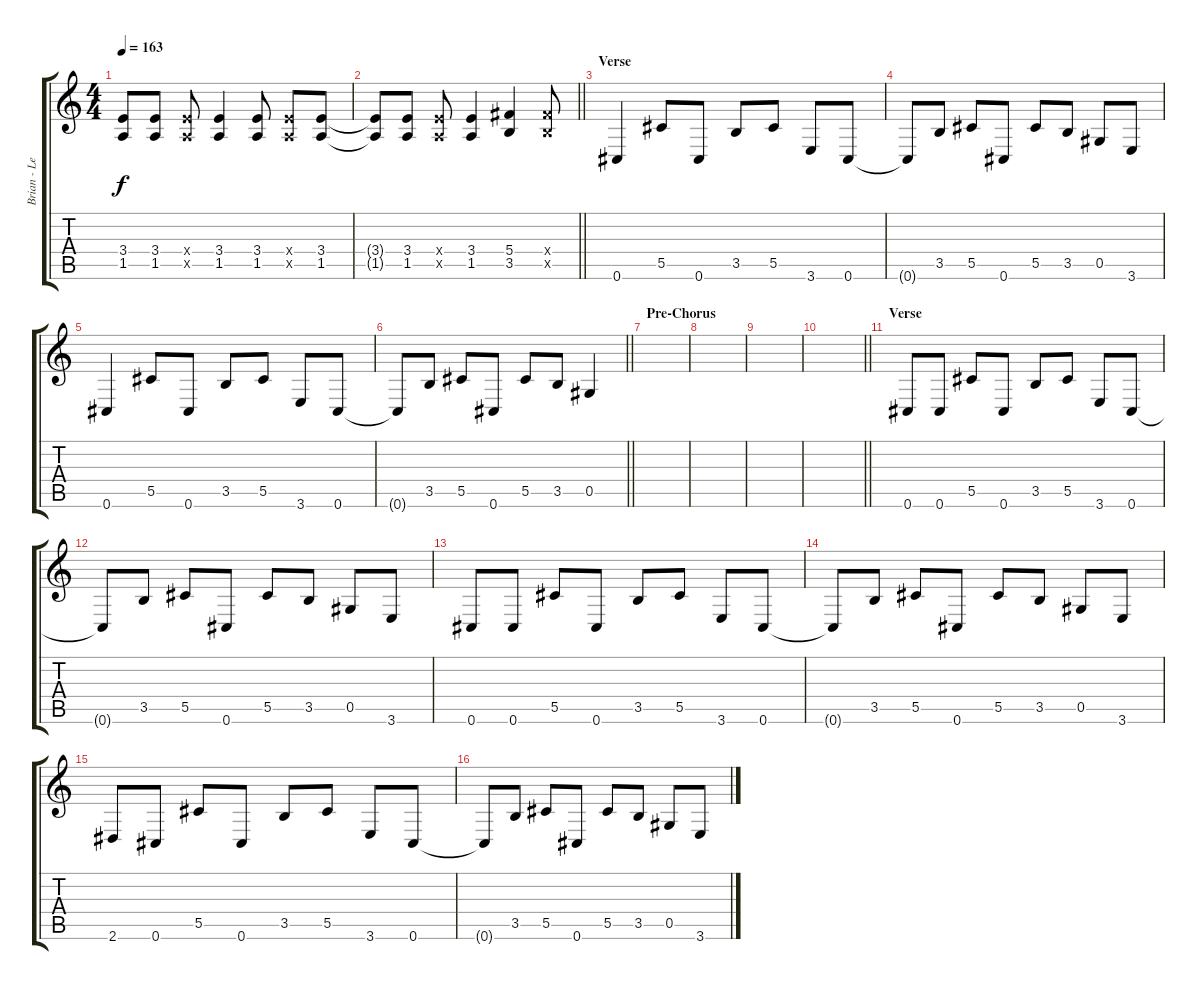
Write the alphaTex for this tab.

\track ("Brian - Lead Gtr (1/2 Step Down Drop C#)" "Brian - Le") {instrument acousticguitarsteel}
\staff {score tabs}
\tuning (Eb4 Bb3 Gb3 Db3 Ab2 Db2) {hide}
\ts (4 4)
\tempo 163
\clef g2
\ks c
(3.4 1.5).8{dy f} (3.4 1.5).8 (3.4{x} 1.5{x}).8 (3.4 1.5).4 (3.4 1.5).8 (3.4{x} 1.5{x}).8 (3.4 1.5).8 |
\barLineRight lightlight
(3.4{t} 1.5{t}).8 (3.4 1.5).8 (3.4{x} 1.5{x}).8 (3.4 1.5).4 (5.4 3.5).4 (5.4{x} 3.5{x}).8 |
\section ("" "Verse")
0.6.4 5.5.8 0.6.8 3.5.8 5.5.8 3.6.8 0.6.8 |
0.6{t}.8 3.5.8 5.5.8 0.6.8 5.5.8 3.5.8 0.5.8 3.6.8 |
0.6.4 5.5.8 0.6.8 3.5.8 5.5.8 3.6.8 0.6.8 |
\barLineRight lightlight
0.6{t}.8 3.5.8 5.5.8 0.6.8 5.5.8 3.5.8 0.5.4 |
\section ("" "Pre-Chorus")
|
|
|
\barLineRight lightlight
|
\section ("" "Verse")
0.6.8 0.6.8 5.5.8 0.6.8 3.5.8 5.5.8 3.6.8 0.6.8 |
0.6{t}.8 3.5.8 5.5.8 0.6.8 5.5.8 3.5.8 0.5.8 3.6.8 |
0.6.8 0.6.8 5.5.8 0.6.8 3.5.8 5.5.8 3.6.8 0.6.8 |
0.6{t}.8 3.5.8 5.5.8 0.6.8 5.5.8 3.5.8 0.5.8 3.6.8 |
2.6.8 0.6.8 5.5.8 0.6.8 3.5.8 5.5.8 3.6.8 0.6.8 |
0.6{t}.8 3.5.8 5.5.8 0.6.8 5.5.8 3.5.8 0.5.8 3.6.8
